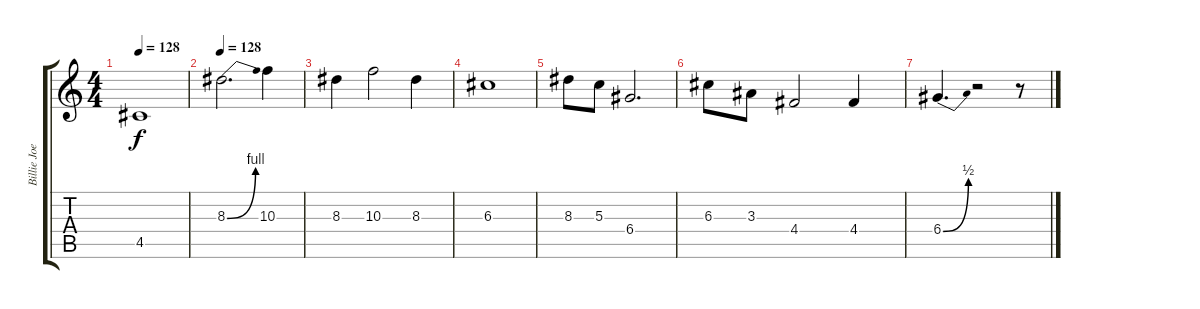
\track ("Billie Joe Armstrong" "Billie Joe") {instrument distortionguitar}
\staff {score tabs}
\tuning (E4 B3 G3 D3 A2 E2) {hide}
\ts (4 4)
\tempo 128
\clef g2
\ks c
4.5{t}.1{dy f} |
\tempo 128
8.3{be (bend 0 0 60 4)}.2{d} 10.3.4 |
8.3.4 10.3.2 8.3.4 |
6.3.1 |
8.3.8 5.3.8 6.4.2{d} |
6.3.8 3.3.8 4.4.2 4.4.4 |
6.4{be (bend 0 0 60 2)}.4{d} r.2 r.8
